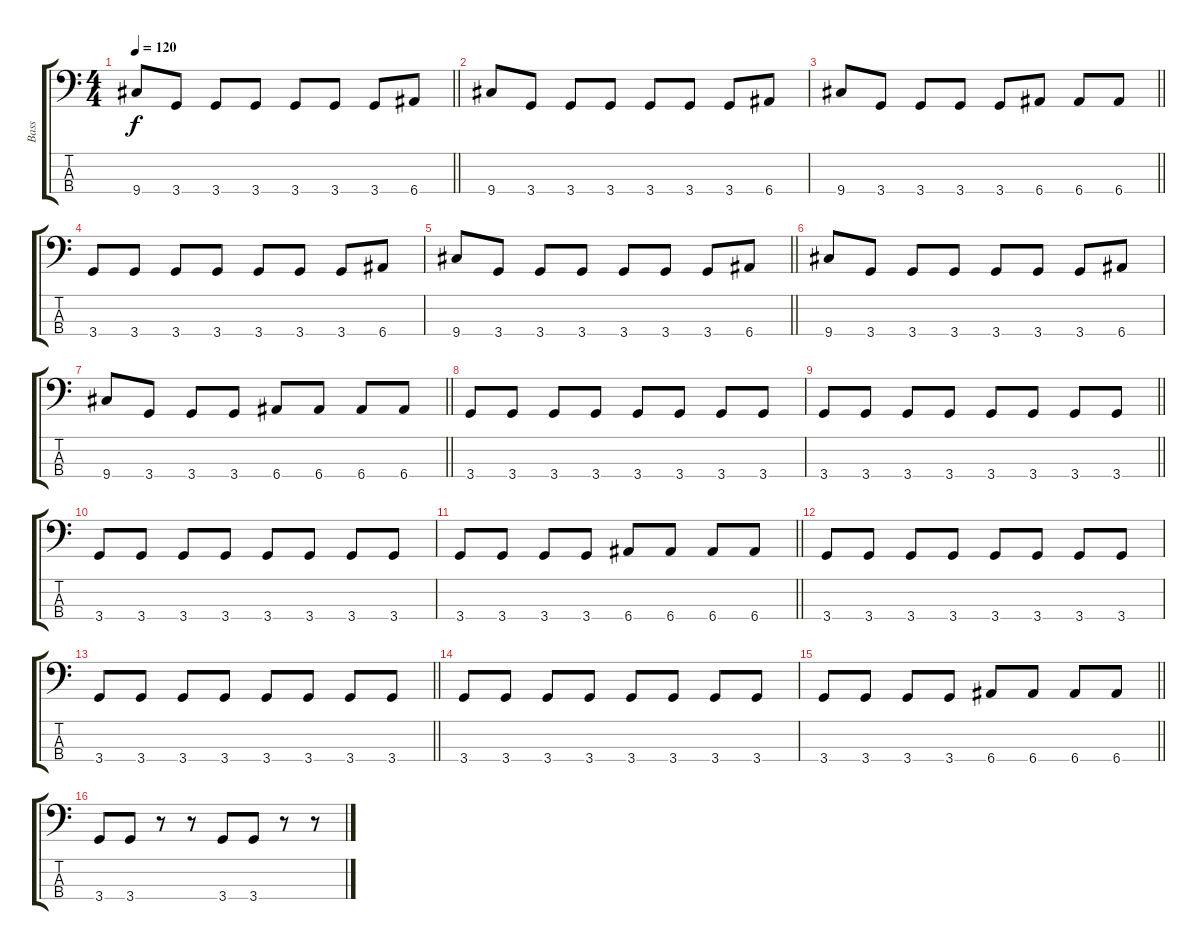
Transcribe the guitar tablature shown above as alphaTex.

\track ("Bass" "Bass") {instrument electricbassfinger}
\staff {score tabs}
\tuning (G2 D2 A1 E1) {hide}
\ts (4 4)
\tempo 120
\clef f4
\barLineRight lightlight
\ks c
9.4.8{dy f} 3.4.8 3.4.8 3.4.8 3.4.8 3.4.8 3.4.8 6.4.8 |
9.4.8 3.4.8 3.4.8 3.4.8 3.4.8 3.4.8 3.4.8 6.4.8 |
\barLineRight lightlight
9.4.8 3.4.8 3.4.8 3.4.8 3.4.8 6.4.8 6.4.8 6.4.8 |
3.4.8 3.4.8 3.4.8 3.4.8 3.4.8 3.4.8 3.4.8 6.4.8 |
\barLineRight lightlight
9.4.8 3.4.8 3.4.8 3.4.8 3.4.8 3.4.8 3.4.8 6.4.8 |
9.4.8 3.4.8 3.4.8 3.4.8 3.4.8 3.4.8 3.4.8 6.4.8 |
\barLineRight lightlight
9.4.8 3.4.8 3.4.8 3.4.8 6.4.8 6.4.8 6.4.8 6.4.8 |
3.4.8 3.4.8 3.4.8 3.4.8 3.4.8 3.4.8 3.4.8 3.4.8 |
\barLineRight lightlight
3.4.8 3.4.8 3.4.8 3.4.8 3.4.8 3.4.8 3.4.8 3.4.8 |
3.4.8 3.4.8 3.4.8 3.4.8 3.4.8 3.4.8 3.4.8 3.4.8 |
\barLineRight lightlight
3.4.8 3.4.8 3.4.8 3.4.8 6.4.8 6.4.8 6.4.8 6.4.8 |
3.4.8 3.4.8 3.4.8 3.4.8 3.4.8 3.4.8 3.4.8 3.4.8 |
\barLineRight lightlight
3.4.8 3.4.8 3.4.8 3.4.8 3.4.8 3.4.8 3.4.8 3.4.8 |
3.4.8 3.4.8 3.4.8 3.4.8 3.4.8 3.4.8 3.4.8 3.4.8 |
\barLineRight lightlight
3.4.8 3.4.8 3.4.8 3.4.8 6.4.8 6.4.8 6.4.8 6.4.8 |
3.4.8 3.4.8 r.8 r.8 3.4.8 3.4.8 r.8 r.8
